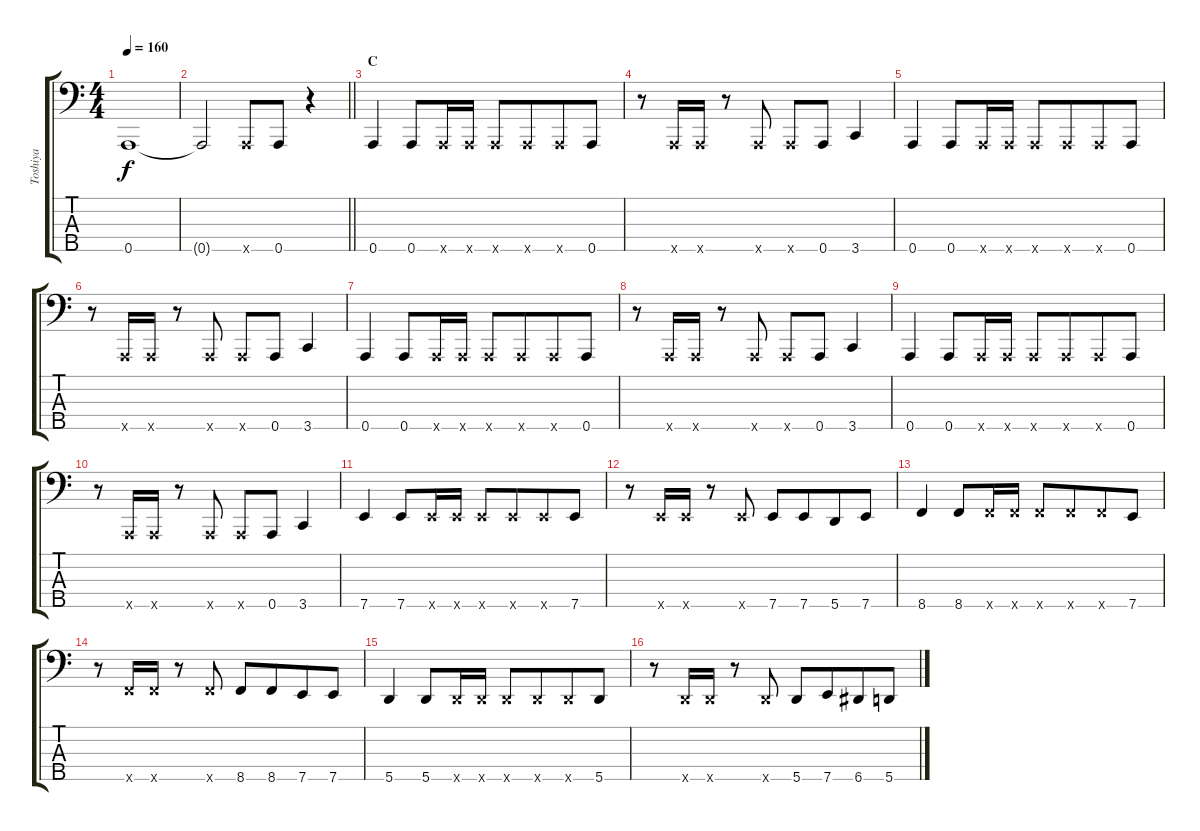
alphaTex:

\track ("Toshiya" "Toshiya") {instrument slapbass1}
\staff {score tabs}
\tuning (G2 D2 A1 D1 A0) {hide}
\ts (4 4)
\tempo 160
\clef f4
\ks c
0.5.1{dy f} |
\barLineRight lightlight
0.5{t}.2 0.5{x}.8 0.5.8 r.4 |
\section ("" "C")
0.5.4 0.5.8 0.5{x}.16 0.5{x}.16 0.5{x}.8 0.5{x}.8{beam merge} 0.5{x}.8 0.5.8 |
r.8{beam merge} 0.5{x}.16 0.5{x}.16 r.8 0.5{x}.8 0.5{x}.8 0.5.8 3.5.4 |
0.5.4 0.5.8 0.5{x}.16 0.5{x}.16 0.5{x}.8 0.5{x}.8{beam merge} 0.5{x}.8 0.5.8 |
r.8{beam merge} 0.5{x}.16 0.5{x}.16 r.8 0.5{x}.8 0.5{x}.8 0.5.8 3.5.4 |
0.5.4 0.5.8 0.5{x}.16 0.5{x}.16 0.5{x}.8 0.5{x}.8{beam merge} 0.5{x}.8 0.5.8 |
r.8{beam merge} 0.5{x}.16 0.5{x}.16 r.8 0.5{x}.8 0.5{x}.8 0.5.8 3.5.4 |
0.5.4 0.5.8 0.5{x}.16 0.5{x}.16 0.5{x}.8 0.5{x}.8{beam merge} 0.5{x}.8 0.5.8 |
r.8{beam merge} 0.5{x}.16 0.5{x}.16 r.8 0.5{x}.8 0.5{x}.8 0.5.8 3.5.4 |
7.5.4 7.5.8{beam merge} 7.5{x}.16 7.5{x}.16 7.5{x}.8 7.5{x}.8{beam merge} 7.5{x}.8{beam merge} 7.5.8 |
r.8 7.5{x}.16 7.5{x}.16 r.8 7.5{x}.8 7.5.8 7.5.8{beam merge} 5.5.8{beam merge} 7.5.8 |
8.5.4 8.5.8{beam merge} 8.5{x}.16 8.5{x}.16 8.5{x}.8 8.5{x}.8{beam merge} 8.5{x}.8{beam merge} 7.5.8 |
r.8 8.5{x}.16 8.5{x}.16 r.8 8.5{x}.8 8.5.8 8.5.8{beam merge} 7.5.8{beam merge} 7.5.8 |
5.5.4 5.5.8{beam merge} 5.5{x}.16 5.5{x}.16 5.5{x}.8 5.5{x}.8{beam merge} 5.5{x}.8{beam merge} 5.5.8 |
r.8 5.5{x}.16 5.5{x}.16 r.8 5.5{x}.8 5.5.8 7.5.8{beam merge} 6.5.8{beam merge} 5.5.8
